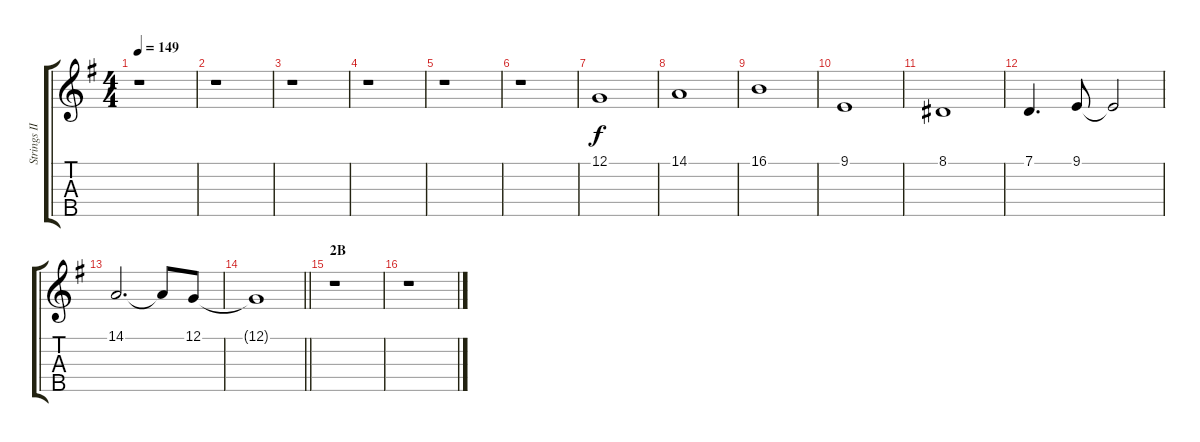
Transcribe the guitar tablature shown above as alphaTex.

\track ("Strings II" "Strings II") {instrument stringensemble1}
\staff {score tabs}
\tuning (G3 D3 A2 E2 B1) {hide}
\ts (4 4)
\tempo 149
\clef g2
\ks g
r.1{dy f} |
r.1 |
r.1 |
r.1 |
r.1 |
r.1 |
12.1.1 |
14.1.1 |
16.1.1 |
9.1.1 |
8.1.1 |
7.1.4{d} 9.1.8 9.1{t}.2 |
14.1.2{d} 14.1{t}.8 12.1.8 |
\barLineRight lightlight
12.1{t}.1 |
\section ("" "2B")
r.1 |
r.1
